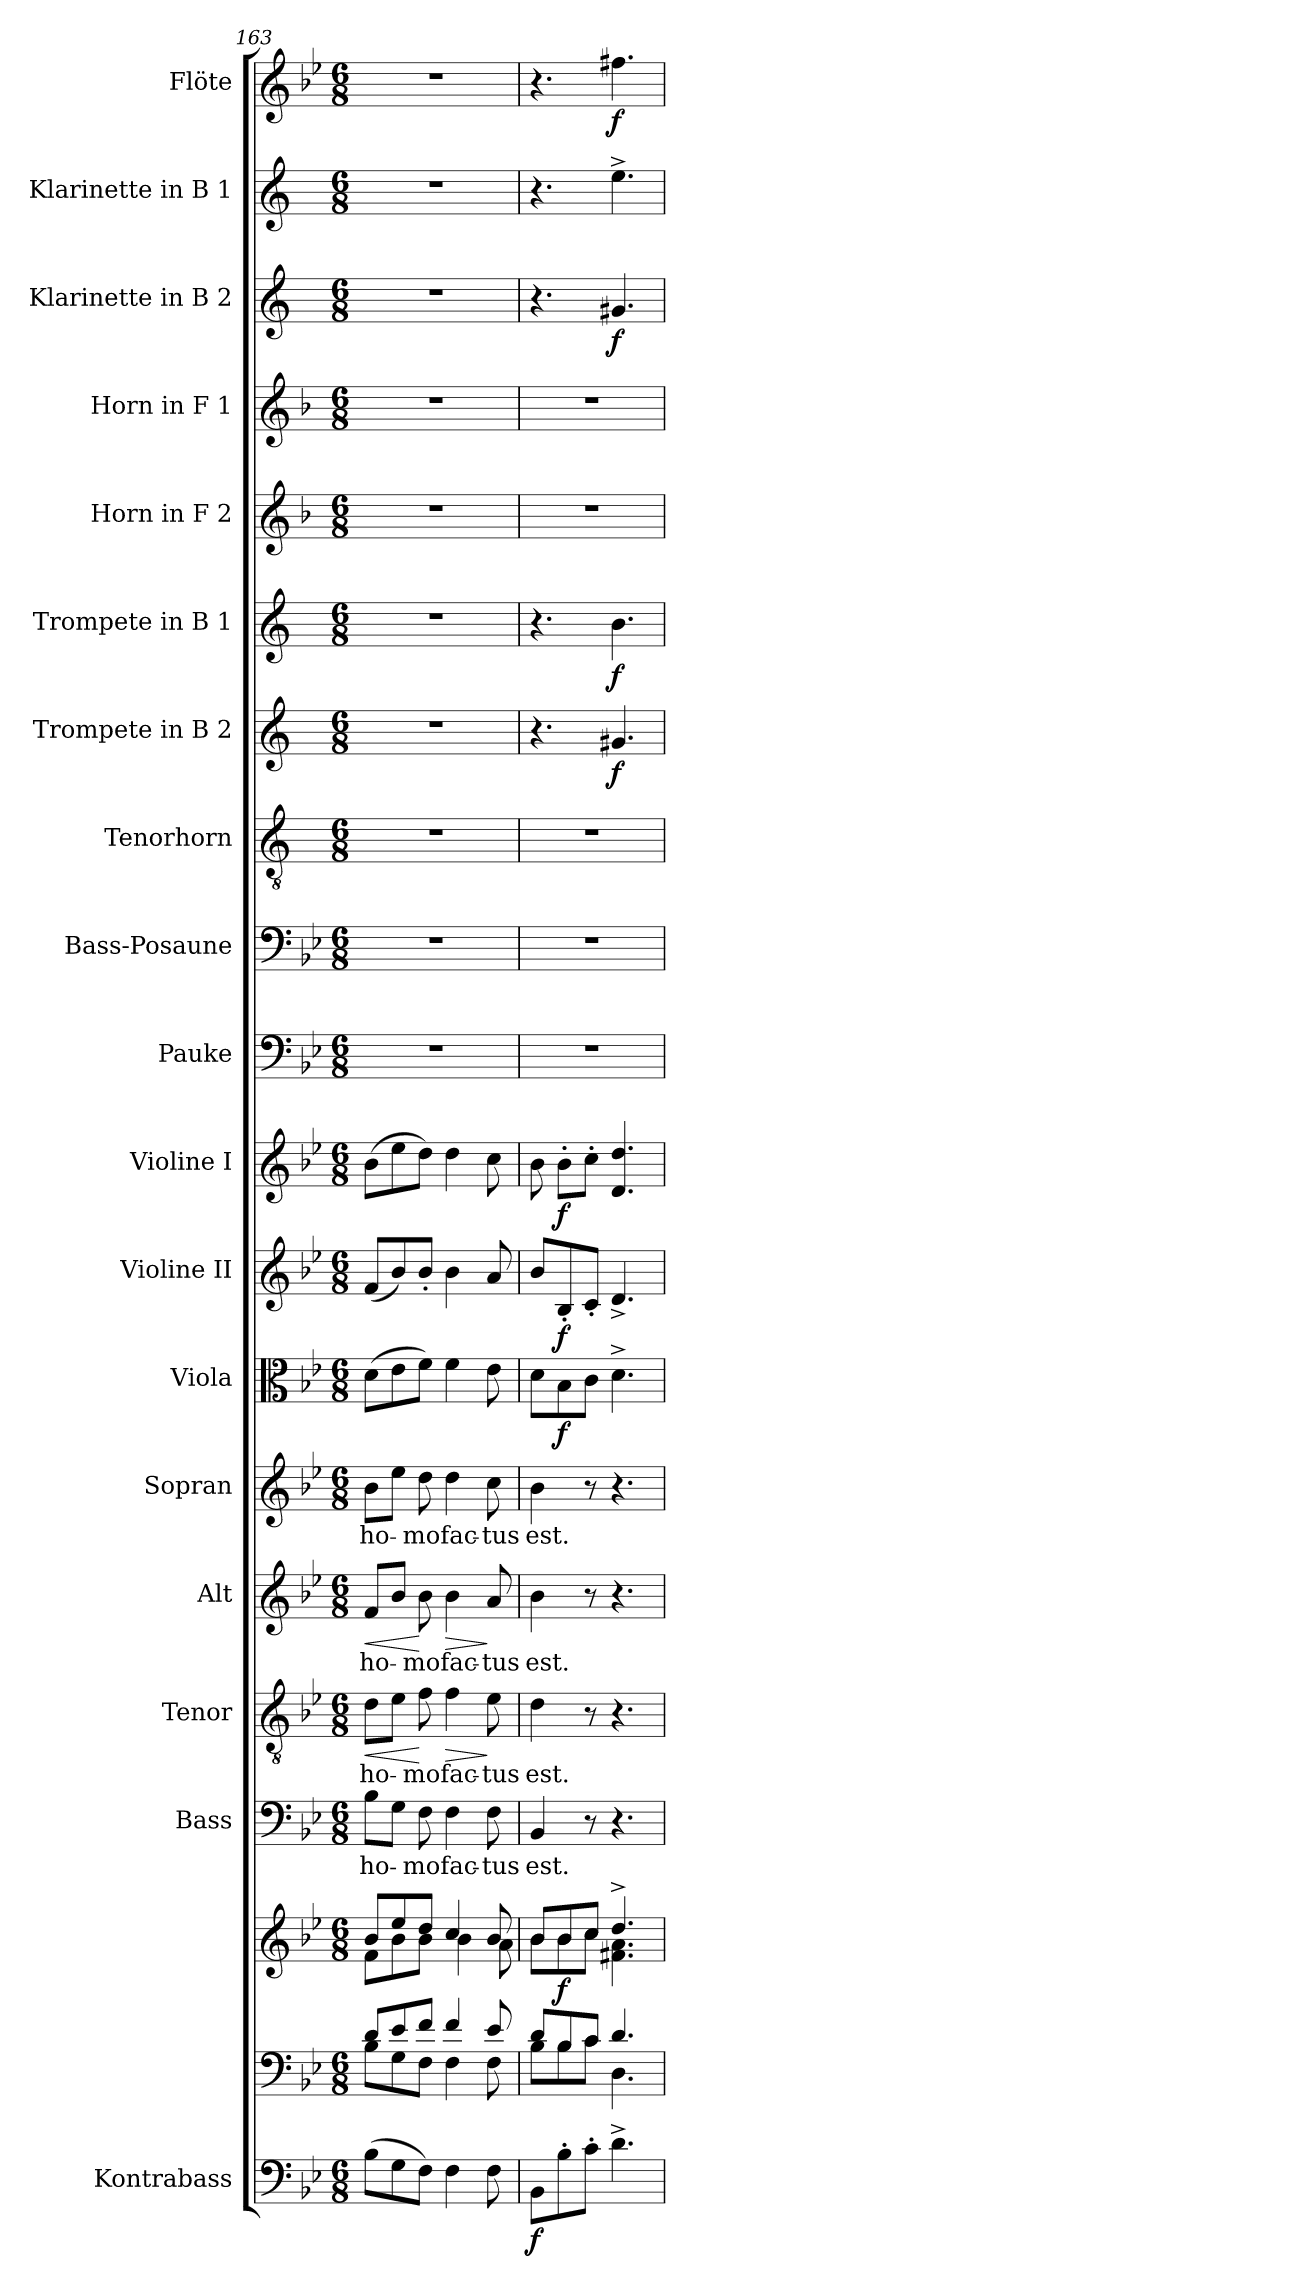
**kern	**dynam	**kern	**kern	**dynam	**kern	**text	**kern	**text	**dynam	**kern	**text	**dynam	**kern	**text	**kern	**dynam	**kern	**dynam	**kern	**dynam	**kern	**kern	**kern	**kern	**dynam	**kern	**dynam	**kern	**kern	**kern	**dynam	**kern	**kern	**dynam
*part19	*part19	*part18	*part18	*part18	*part17	*part17	*part16	*part16	*part16	*part15	*part15	*part15	*part14	*part14	*part13	*part13	*part12	*part12	*part11	*part11	*part10	*part9	*part8	*part7	*part7	*part6	*part6	*part5	*part4	*part3	*part3	*part2	*part1	*part1
*staff20	*staff20	*staff19	*staff18	*staff18/19	*staff17	*staff17	*staff16	*staff16	*staff16	*staff15	*staff15	*staff15	*staff14	*staff14	*staff13	*staff13	*staff12	*staff12	*staff11	*staff11	*staff10	*staff9	*staff8	*staff7	*staff7	*staff6	*staff6	*staff5	*staff4	*staff3	*staff3	*staff2	*staff1	*staff1
*I"Kontrabass	*	*	*	*	*I"Bass	*	*I"Tenor	*	*	*I"Alt	*	*	*I"Sopran	*	*I"Viola	*	*I"Violine II	*	*I"Violine I	*	*I"Pauke	*I"Bass-Posaune	*I"Tenorhorn	*I"Trompete in B 2	*	*I"Trompete in B 1	*	*I"Horn in F 2	*I"Horn in F 1	*I"Klarinette in B 2	*	*I"Klarinette in B 1	*I"Flöte	*
*I'Kb.	*	*	*	*	*I'B	*	*I'T	*	*	*I'A	*	*	*I'S	*	*I'Vla.	*	*I'Vl. II	*	*I'Vl. I	*	*I'Pk.	*I'B. Pos.	*I'T	*	*	*	*	*I'Hrn. 2	*I'Hrn. 1	*	*	*	*I'Fl.	*
*clefF4	*	*clefF4	*clefG2	*	*clefF4	*	*clefGv2	*	*	*clefG2	*	*	*clefG2	*	*clefC3	*	*clefG2	*	*clefG2	*	*clefF4	*clefF4	*clefGv2	*clefG2	*	*clefG2	*	*clefG2	*clefG2	*clefG2	*	*clefG2	*clefG2	*
*ITrd7c12	*	*	*	*	*	*	*	*	*	*	*	*	*	*	*	*	*	*	*	*	*	*	*ITrd1c2	*ITrd1c2	*	*ITrd1c2	*	*ITrd4c7	*ITrd4c7	*ITrd1c2	*	*ITrd1c2	*	*
*k[b-e-]	*	*k[b-e-]	*k[b-e-]	*	*k[b-e-]	*	*k[b-e-]	*	*	*k[b-e-]	*	*	*k[b-e-]	*	*k[b-e-]	*	*k[b-e-]	*	*k[b-e-]	*	*k[b-e-]	*k[b-e-]	*k[b-e-]	*k[b-e-]	*	*k[b-e-]	*	*k[b-e-]	*k[b-e-]	*k[b-e-]	*	*k[b-e-]	*k[b-e-]	*
*B-:	*	*B-:	*B-:	*	*B-:	*	*B-:	*	*	*B-:	*	*	*B-:	*	*B-:	*	*B-:	*	*B-:	*	*B-:	*B-:	*B-:	*B-:	*	*B-:	*	*B-:	*B-:	*B-:	*	*B-:	*B-:	*
*M6/8	*	*M6/8	*M6/8	*	*M6/8	*	*M6/8	*	*	*M6/8	*	*	*M6/8	*	*M6/8	*	*M6/8	*	*M6/8	*	*M6/8	*M6/8	*M6/8	*M6/8	*	*M6/8	*	*M6/8	*M6/8	*M6/8	*	*M6/8	*M6/8	*
=163	=163	=163	=163	=163	=163	=163	=163	=163	=163	=163	=163	=163	=163	=163	=163	=163	=163	=163	=163	=163	=163	=163	=163	=163	=163	=163	=163	=163	=163	=163	=163	=163	=163	=163
*	*	*^	*^	*	*	*	*	*	*	*	*	*	*	*	*	*	*	*	*	*	*	*	*	*	*	*	*	*	*	*	*	*	*	*
!	!	!	!	!	!	!	!	!LO:LY:b	!	!LO:LY:b	!LO:HP:b	!	!LO:LY:b	!LO:HP:b	!	!LO:LY:b	!	!	!	!	!	!	!	!	!	!	!	!	!	!	!	!	!	!	!	!
(>8BB-\L	.	8d/L	8B-\L	8b-/L	8f\L	.	8B-\L	ho-	8d\L	ho-	<	8f/L	ho-	<	8b-\L	ho-	(>8d\L	.	(<8f/L	.	(>8b-\L	.	2.r	2.r	2.r	2.r	.	2.r	.	2.r	2.r	2.r	.	2.r	2.r	.
8GG\	.	8e-/	8G\	8ee-/	8b-\	.	8G\J	.	8e-\J	.	.	8b-/J	.	.	8ee-\J	.	8e-\	.	8b-/)	.	8ee-\	.	.	.	.	.	.	.	.	.	.	.	.	.	.	.
!	!	!	!	!	!	!	!	!LO:LY:b	!	!LO:LY:b	!	!	!LO:LY:b	!	!	!LO:LY:b	!	!	!	!	!	!	!	!	!	!	!	!	!	!	!	!	!	!	!	!
8FF\J)	.	8f/J	8F\J	8dd/J	8b-\J	.	8F\	-mo	8f\	-mo	[	8b-\	-mo	[	8dd\	-mo	8f\J)	.	8b-'</J	.	8dd\J)	.	.	.	.	.	.	.	.	.	.	.	.	.	.	.
!	!	!	!	!	!	!	!	!LO:LY:b	!	!LO:LY:b	!LO:HP:b	!	!LO:LY:b	!LO:HP:b	!	!LO:LY:b	!	!	!	!	!	!	!	!	!	!	!	!	!	!	!	!	!	!	!	!
4FF\	.	4f/	4F\	4cc/	4b-\	.	4F\	fac-	4f\	fac-	>	4b-\	fac-	>	4dd\	fac-	4f\	.	4b-\	.	4dd\	.	.	.	.	.	.	.	.	.	.	.	.	.	.	.
!	!	!	!	!	!	!	!	!LO:LY:b	!	!LO:LY:b	!	!	!LO:LY:b	!	!	!LO:LY:b	!	!	!	!	!	!	!	!	!	!	!	!	!	!	!	!	!	!	!	!
8FF\	.	8e-/	8F\	8b-/	8a\	.	8F\	-tus	8e-\	-tus	]	8a/	-tus	]	8cc\	-tus	8e-\	.	8a/	.	8cc\	.	.	.	.	.	.	.	.	.	.	.	.	.	.	.
=164	=164	=164	=164	=164	=164	=164	=164	=164	=164	=164	=164	=164	=164	=164	=164	=164	=164	=164	=164	=164	=164	=164	=164	=164	=164	=164	=164	=164	=164	=164	=164	=164	=164	=164	=164	=164
!	!LO:DY:b	!	!	!	!	!	!	!LO:LY:b	!	!LO:LY:b	!	!	!LO:LY:b	!	!	!LO:LY:b	!	!	!	!	!	!	!	!	!	!	!	!	!	!	!	!	!	!	!	!
8BBB-\L	f	8d/L	8B-\L	8b-/L	8b-\L	.	4BB-/	est.	4d\	est.	.	4b-\	est.	.	4b-\	est.	8d\L	.	8b-/L	.	8b-\	.	2.r	2.r	2.r	4.r	.	4.r	.	2.r	2.r	4.r	.	4.r	4.r	.
!	!	!	!	!	!	!LO:DY:b	!	!	!	!	!	!	!	!	!	!	!	!LO:DY:b	!	!LO:DY:b	!	!LO:DY:b	!	!	!	!	!	!	!	!	!	!	!	!	!	!
8BB-'>\	.	8B-/	8B-\	8b-/	8b-\	f	.	.	.	.	.	.	.	.	.	.	8B-\	f	8B-'</	f	8b-'>\L	f	.	.	.	.	.	.	.	.	.	.	.	.	.	.
8C'>\J	.	8c/J	8c\J	8cc/J	8cc\J	.	8r	.	8r	.	.	8r	.	.	8r	.	8c\J	.	8c'</J	.	8cc'>\J	.	.	.	.	.	.	.	.	.	.	.	.	.	.	.
!	!	!	!	!	!	!	!	!	!	!	!	!	!	!	!	!	!	!	!	!	!	!	!	!	!	!	!LO:DY:b	!	!LO:DY:b	!	!	!	!LO:DY:b	!	!	!LO:DY:b
4.D^>\	.	4.d/	4.D\	4.dd^</	4.f#X\ 4.a\	.	4.r	.	4.r	.	.	4.r	.	.	4.r	.	4.d^>\	.	4.d^</	.	4.d/ 4.dd/	.	.	.	.	4.f#X/	f	4.a\	f	.	.	4.f#X/	f	4.dd^>\	4.ff#X\	f
*	*	*v	*v	*	*	*	*	*	*	*	*	*	*	*	*	*	*	*	*	*	*	*	*	*	*	*	*	*	*	*	*	*	*	*	*	*
*	*	*	*v	*v	*	*	*	*	*	*	*	*	*	*	*	*	*	*	*	*	*	*	*	*	*	*	*	*	*	*	*	*	*	*	*
=	=	=	=	=	=	=	=	=	=	=	=	=	=	=	=	=	=	=	=	=	=	=	=	=	=	=	=	=	=	=	=	=	=	=
*-	*-	*-	*-	*-	*-	*-	*-	*-	*-	*-	*-	*-	*-	*-	*-	*-	*-	*-	*-	*-	*-	*-	*-	*-	*-	*-	*-	*-	*-	*-	*-	*-	*-	*-
